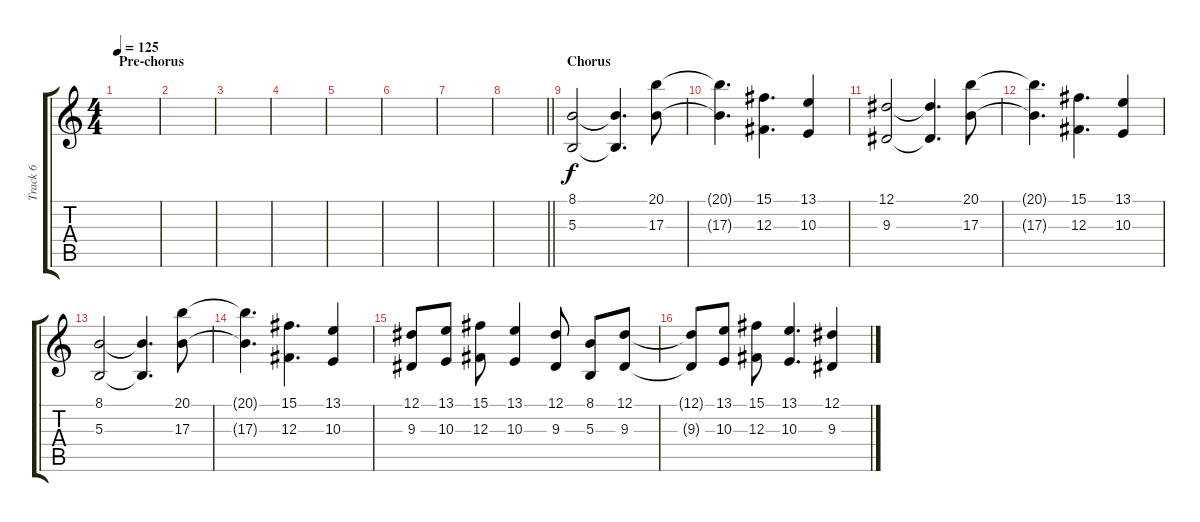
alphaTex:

\track ("Track 6" "Track 6") {instrument stringensemble1}
\staff {score tabs}
\tuning (Eb4 Bb3 Gb3 Db3 Ab2 Eb2) {hide}
\ts (4 4)
\section ("" "Pre-chorus")
\tempo 125
\clef g2
\ks c
|
|
|
|
|
|
|
\barLineRight lightlight
|
\section ("" "Chorus")
(8.1 5.3).2 (8.1{t} 5.3{t}).4{d} (20.1 17.3).8 |
(20.1{t} 17.3{t}).4{d} (15.1 12.3).4{d} (13.1 10.3).4 |
(12.1 9.3).2 (12.1{t} 9.3{t}).4{d} (20.1 17.3).8 |
(20.1{t} 17.3{t}).4{d} (15.1 12.3).4{d} (13.1 10.3).4 |
(8.1 5.3).2 (8.1{t} 5.3{t}).4{d} (20.1 17.3).8 |
(20.1{t} 17.3{t}).4{d} (15.1 12.3).4{d} (13.1 10.3).4 |
(12.1 9.3).8 (13.1 10.3).8 (15.1 12.3).8 (13.1 10.3).4 (12.1 9.3).8 (8.1 5.3).8 (12.1 9.3).8 |
(12.1{t} 9.3{t}).8 (13.1 10.3).8 (15.1 12.3).8 (13.1 10.3).4{d} (12.1 9.3).4
